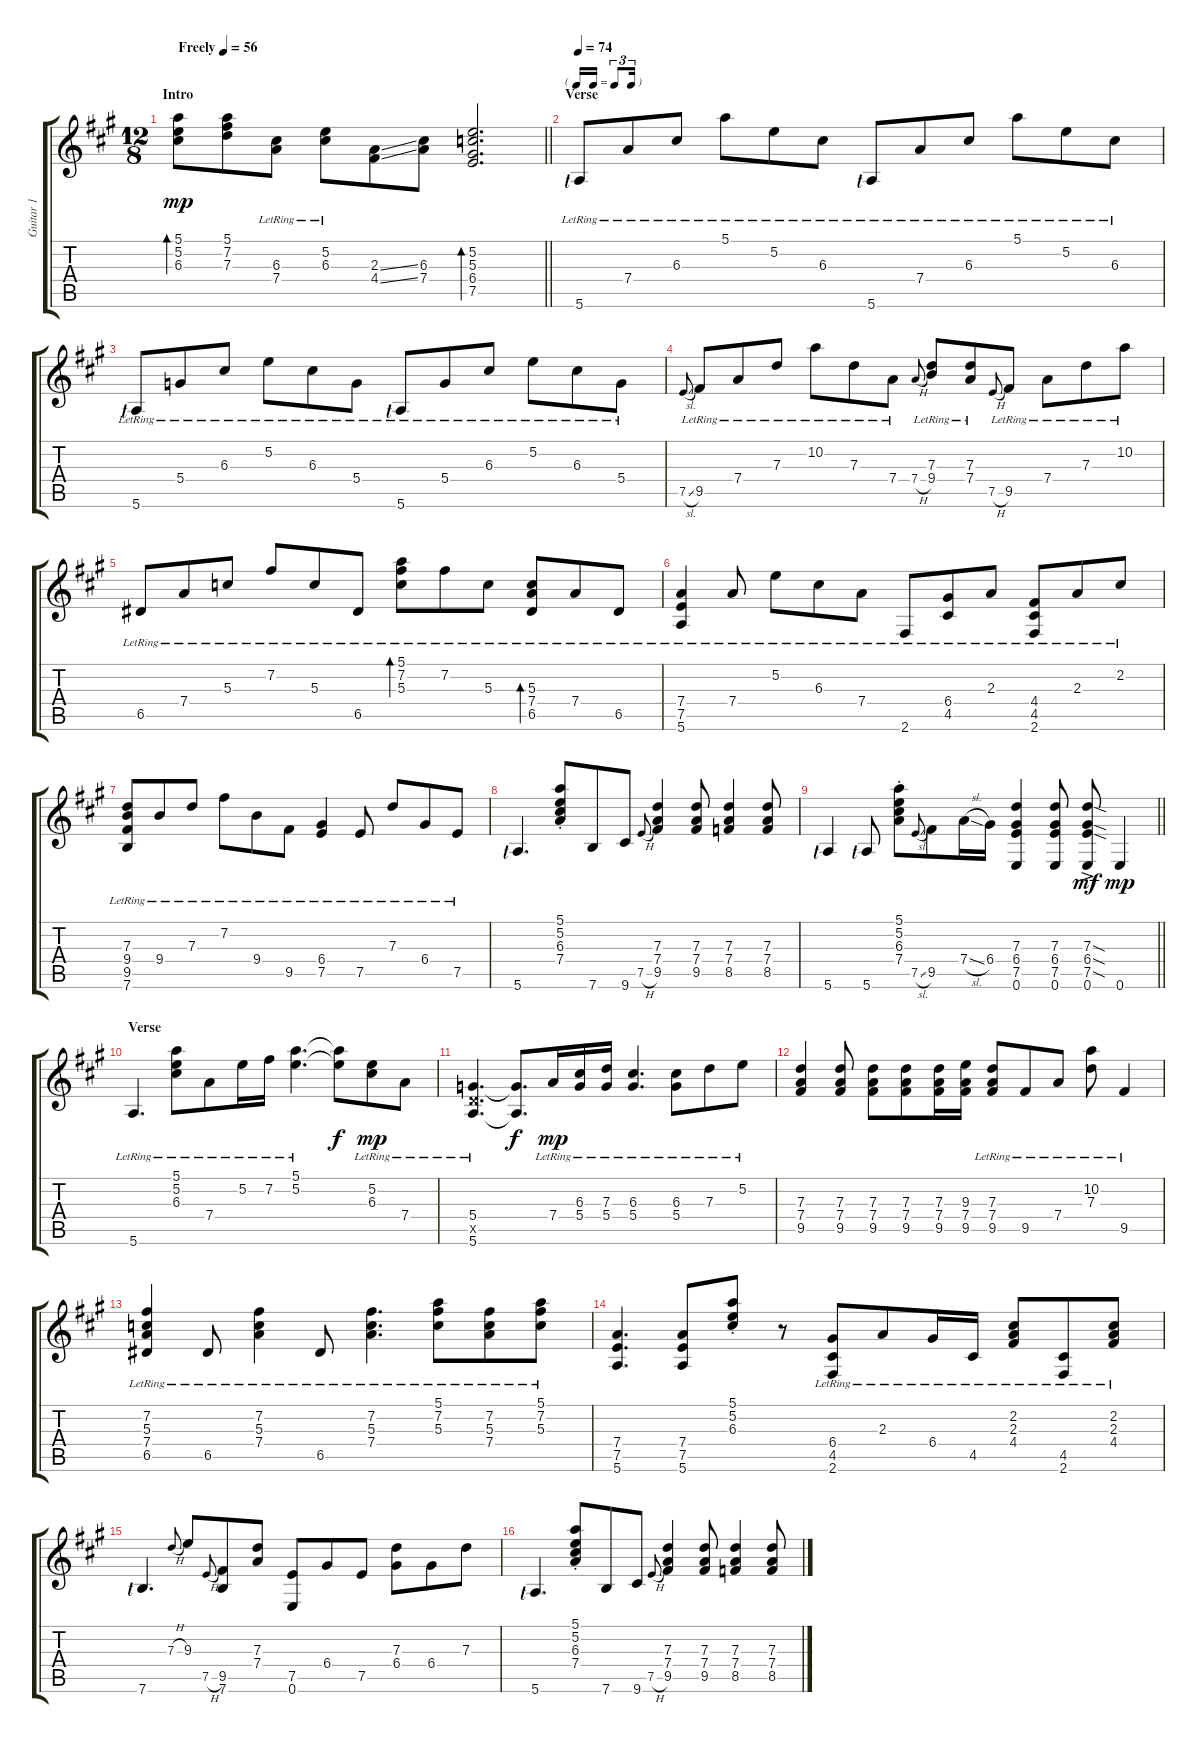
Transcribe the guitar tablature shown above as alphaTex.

\track ("Guitar 1" "Guitar 1") {instrument electricguitarjazz}
\staff {score tabs}
\tuning (E4 B3 G3 D3 A2 E2) {hide}
\ts (12 8)
\section ("" "Intro")
\tempo (56 "Freely")
\clef g2
\barLineRight lightlight
\ks a
(5.1 5.2 6.3).8{bd 240 dy mp instrument electricguitarjazz} (5.1 7.2 7.3).8 (6.3{lr} 7.4{lr}).8 (5.2{lr} 6.3{lr}).8 (2.3{ss} 4.4{ss}).8 (6.3 7.4).8 (5.2 5.3 6.4 7.5).2{d bd 240} |
\tf triplet16th
\section ("" "Verse")
\tempo 74
5.6{lr lf 1}.8 7.4{lr}.8 6.3{lr}.8 5.1{lr}.8 5.2{lr}.8 6.3{lr}.8 5.6{lr lf 1}.8 7.4{lr}.8 6.3{lr}.8 5.1{lr}.8 5.2{lr}.8 6.3{lr}.8 |
5.6{lr lf 1}.8 5.4{lr}.8 6.3{lr}.8 5.2{lr}.8 6.3{lr}.8 5.4{lr}.8 5.6{lr lf 1}.8 5.4{lr}.8 6.3{lr}.8 5.2{lr}.8 6.3{lr}.8 5.4{lr}.8 |
7.5{sl}.8{gr onbeat} 9.5{lr}.8 7.4{lr}.8 7.3{lr}.8 10.2{lr}.8 7.3{lr}.8 7.4{lr}.8 7.4{h}.8{gr onbeat} (7.3{lr} 9.4{lr}).8 (7.3{lr} 7.4{lr}).8 7.5{h}.8{gr onbeat} 9.5{lr}.8 7.4{lr}.8 7.3{lr}.8 10.2{lr}.8 |
6.5{lr}.8 7.4{lr}.8 5.3{lr}.8 7.2{lr}.8 5.3{lr}.8 6.5{lr}.8 (5.1{lr} 7.2{lr} 5.3{lr}).8{bd 120} 7.2{lr}.8 5.3{lr}.8 (5.3{lr} 7.4{lr} 6.5{lr}).8{bd 60} 7.4{lr}.8 6.5{lr}.8 |
(7.4{lr} 7.5{lr} 5.6{lr}).4 7.4{lr}.8 5.2{lr}.8 6.3{lr}.8 7.4{lr}.8 2.6{lr}.8 (6.4{lr} 4.5{lr}).8 2.3{lr}.8 (4.4{lr} 4.5{lr} 2.6{lr}).8 2.3{lr}.8 2.2{lr}.8 |
(7.3{lr} 9.4{lr} 9.5{lr} 7.6{lr}).8 9.4{lr}.8 7.3{lr}.8 7.2{lr}.8 9.4{lr}.8 9.5{lr}.8 (6.4{lr} 7.5{lr}).4 7.5{lr}.8 7.3{lr}.8 6.4{lr}.8 7.5{lr}.8 |
5.6{lf 1}.4{d} (5.1{st} 5.2{st} 6.3{st} 7.4{st}).8{beam Up} 7.6.8{beam Up} 9.6.8{beam Up} 7.5{h}.8{gr onbeat} (7.3 7.4 9.5).4{beam Up} (7.3 7.4 9.5).8{beam Up} (7.3 7.4 8.5).4{beam Up} (7.3 7.4 8.5).8{beam Up} |
\barLineRight lightlight
5.6{lf 1}.4 5.6{lf 1}.8 (5.1{st} 5.2{st} 6.3{st} 7.4{st}).8 7.5{sl}.8{gr onbeat} 9.5.8 7.4{sl}.16 6.4.16 (7.3 6.4 7.5 0.6).4 (7.3 6.4 7.5 0.6).8 (7.3{sod ac} 6.4{sod ac} 7.5{sod ac} 0.6{ac}).8{dy mf} 0.6.4{dy mp} |
\section ("" "Verse")
5.6{lr}.4{d} (5.1{lr} 5.2{lr} 6.3{lr}).8 7.4{lr}.8 5.2{lr}.16 7.2{lr}.16 (5.1{lr} 5.2{lr}).4{d} (5.1{t} 5.2{t}).8{dy f} (5.2{lr} 6.3{lr}).8{dy mp} 7.4{lr}.8 |
(5.4{lr} 5.5{x} 5.6{lr}).4{d} (5.4{t} 5.6{t}).8{d dy f} 7.4{lr}.16{dy mp} (6.3{lr} 5.4{lr}).16 (7.3{lr} 5.4{lr}).16 (6.3{lr} 5.4{lr}).4{d} (6.3{lr} 5.4{lr}).8 7.3{lr}.8 5.2{lr}.8 |
(7.3 7.4 9.5).4 (7.3 7.4 9.5).8 (7.3 7.4 9.5).8 (7.3 7.4 9.5).8 (7.3 7.4 9.5).16 (9.3 7.4 9.5).16 (7.3{lr} 7.4{lr} 9.5{lr}).8 9.5{lr}.8 7.4{lr}.8 (10.2{lr} 7.3{lr}).8 9.5{lr}.4 |
(7.2{lr} 5.3{lr} 7.4{lr} 6.5{lr}).4 6.5{lr}.8 (7.2{lr} 5.3{lr} 7.4{lr}).4 6.5{lr}.8 (7.2{lr} 5.3{lr} 7.4{lr}).4{d} (5.1{lr} 7.2{lr} 5.3{lr}).8 (7.2{lr} 5.3{lr} 7.4{lr}).8 (5.1{lr} 7.2{lr} 5.3{lr}).8 |
(7.4 7.5 5.6).4{d} (7.4 7.5 5.6).8 (5.1{st} 5.2{st} 6.3{st}).8 r.8 (6.4{lr} 4.5{lr} 2.6{lr}).8 2.3{lr}.8 6.4{lr}.16 4.5{lr}.16 (2.2{lr} 2.3{lr} 4.4{lr}).8 (4.5{lr} 2.6{lr}).8 (2.2{lr} 2.3{lr} 4.4{lr}).8 |
7.6{lf 1}.4{d} 7.3{h}.8{gr onbeat} 9.3.8 7.5{h}.8{gr onbeat} (9.5 7.6).8 (7.3 7.4).8 (7.5 0.6).8 6.4.8 7.5.8 (7.3 6.4).8 6.4.8 7.3.8 |
5.6{lf 1}.4{d} (5.1{st} 5.2{st} 6.3{st} 7.4{st}).8 7.6.8 9.6.8 7.5{h}.8{gr onbeat} (7.3 7.4 9.5).4 (7.3 7.4 9.5).8 (7.3 7.4 8.5).4 (7.3 7.4 8.5).8
